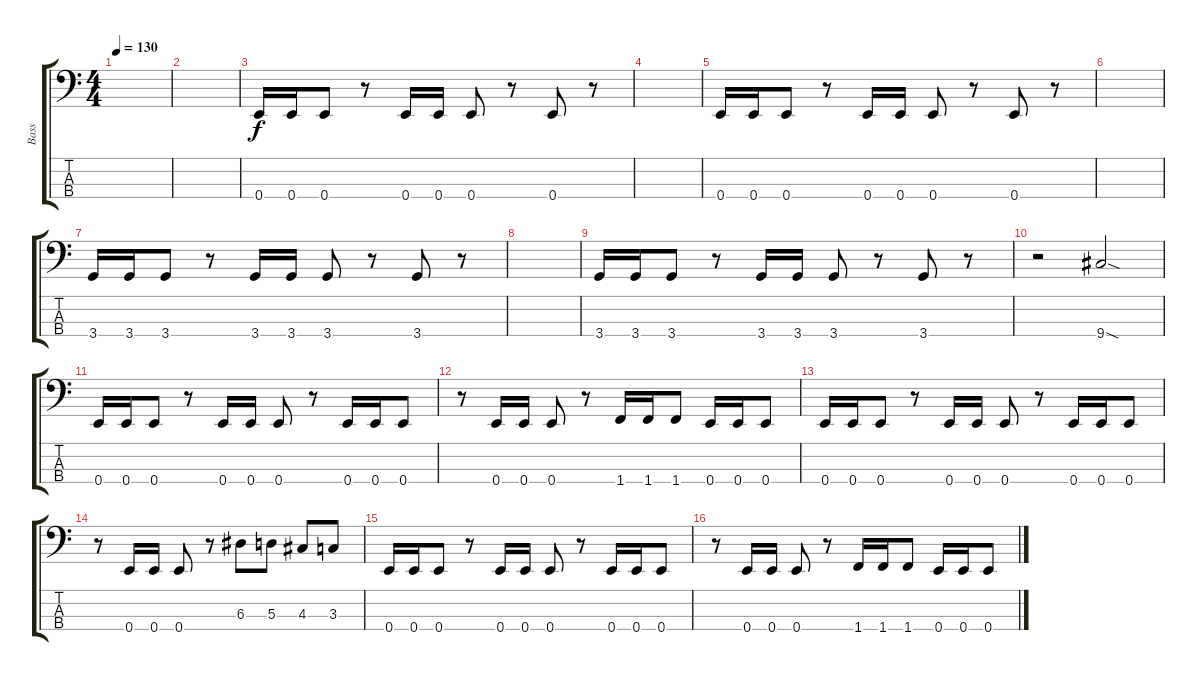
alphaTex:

\track ("Bass" "Bass") {instrument electricbassfinger}
\staff {score tabs}
\tuning (G2 D2 A1 E1) {hide}
\ts (4 4)
\tempo 130
\clef f4
\ks c
|
|
0.4.16 0.4.16 0.4.8 r.8 0.4.16 0.4.16 0.4.8 r.8 0.4.8 r.8 |
|
0.4.16 0.4.16 0.4.8 r.8 0.4.16 0.4.16 0.4.8 r.8 0.4.8 r.8 |
|
3.4.16 3.4.16 3.4.8 r.8 3.4.16 3.4.16 3.4.8 r.8 3.4.8 r.8 |
|
3.4.16 3.4.16 3.4.8 r.8 3.4.16 3.4.16 3.4.8 r.8 3.4.8 r.8 |
r.2 9.4{sod}.2 |
0.4.16 0.4.16 0.4.8 r.8 0.4.16 0.4.16 0.4.8 r.8 0.4.16 0.4.16 0.4.8 |
r.8 0.4.16 0.4.16 0.4.8 r.8 1.4.16 1.4.16 1.4.8 0.4.16 0.4.16 0.4.8 |
0.4.16 0.4.16 0.4.8 r.8 0.4.16 0.4.16 0.4.8 r.8 0.4.16 0.4.16 0.4.8 |
r.8 0.4.16 0.4.16 0.4.8 r.8 6.3.8 5.3.8 4.3.8 3.3.8 |
0.4.16 0.4.16 0.4.8 r.8 0.4.16 0.4.16 0.4.8 r.8 0.4.16 0.4.16 0.4.8 |
r.8 0.4.16 0.4.16 0.4.8 r.8 1.4.16 1.4.16 1.4.8 0.4.16 0.4.16 0.4.8
